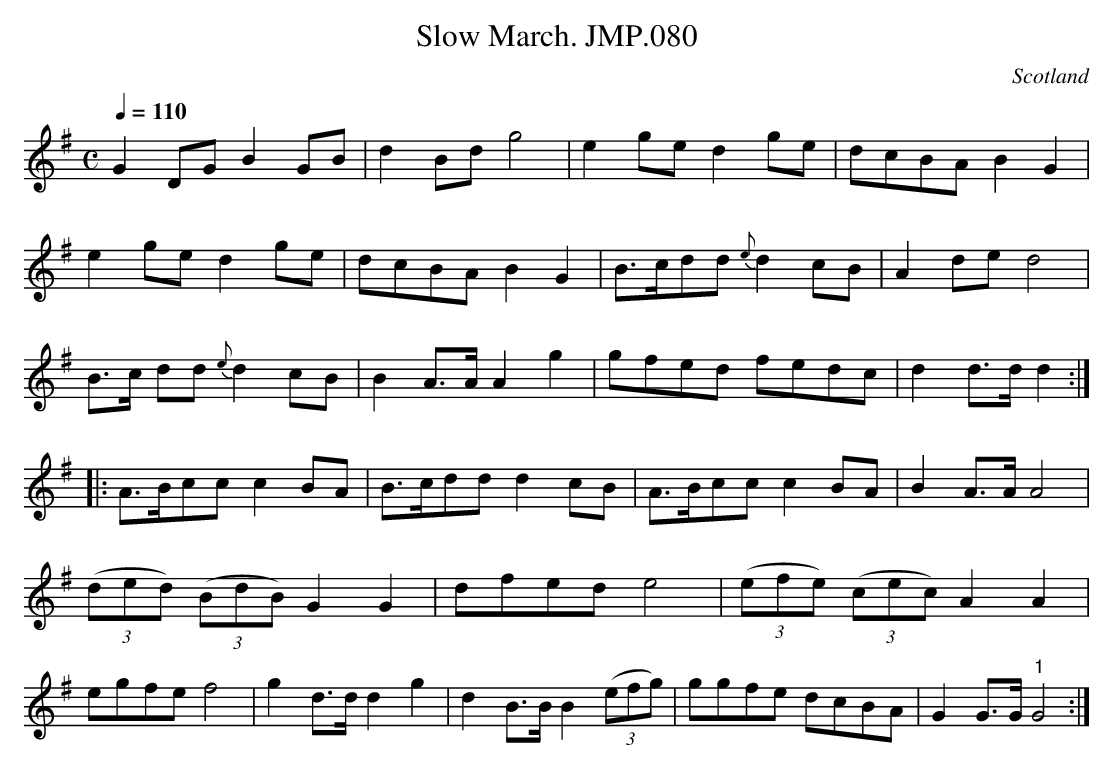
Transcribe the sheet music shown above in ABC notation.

X:1
T:Slow March. JMP.080
M:C
L:1/8
Q:1/4=110
O:Scotland
K:G major
G2 DG B2 GB | d2 Bd g4 | e2 ge d2 ge | dcBA B2 G2 |!
e2 ge d2 ge | dcBA B2 G2 | B>cdd {e}d2 cB | A2 de d4 |!
B>c dd {e}d2 cB | B2 A>A A2 g2 | gfed fedc | d2 d>d d2 :|!
|:A>Bcc c2 BA | B>cdd d2 cB | A>Bcc c2 BA | B2 A>A A4 |!
((3ded) ((3BdB) G2G2 | dfed e4 | ((3efe) ((3cec) A2A2 |!
egfe f4 |  g2 d>d d2 g2 | d2 B>B B2 ((3efg) | ggfe dcBA |\
G2 G>G"1"G4 :|
